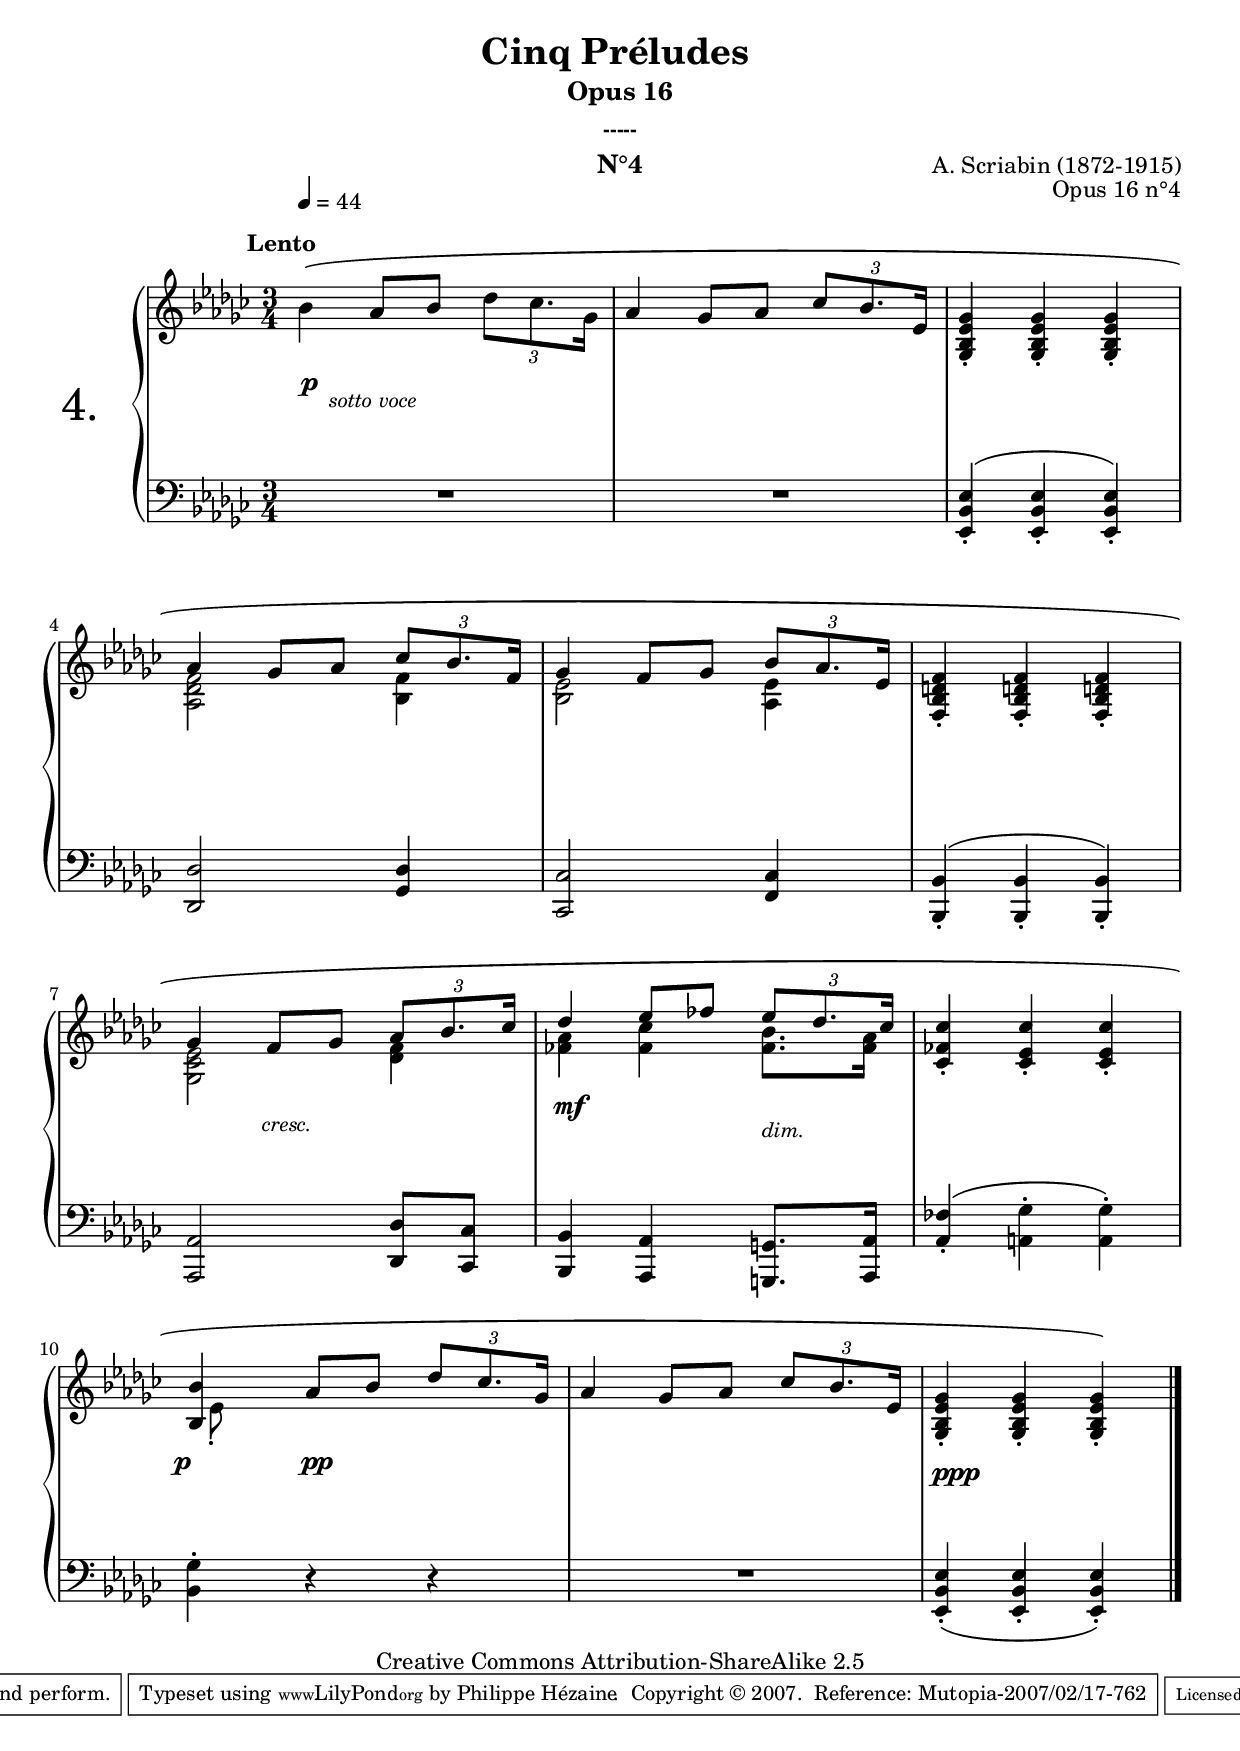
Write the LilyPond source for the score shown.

 \version "2.10.16"

 \paper { between-system-padding = #1
	ragged-bottom=##f
	ragged-last-bottom=##f
	}
 
     \header {
       title = "Cinq Préludes "
       subtitle = "Opus 16"
       subsubtitle = "-----"
       composer = "A. Scriabin (1872-1915)"
       opus = "Opus 16 n°4"
       instrument = "N°4"
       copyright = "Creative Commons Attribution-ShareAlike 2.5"
     
       % These are headers used by the Mutopia Project
       % http://www.mutopiaproject.org/
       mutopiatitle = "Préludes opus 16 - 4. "
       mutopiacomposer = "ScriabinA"
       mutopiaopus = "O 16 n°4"
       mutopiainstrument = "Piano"
       date = "composer's dates"
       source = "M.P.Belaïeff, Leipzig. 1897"
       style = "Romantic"
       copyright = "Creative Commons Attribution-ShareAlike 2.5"
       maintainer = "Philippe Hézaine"
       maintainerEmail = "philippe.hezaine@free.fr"
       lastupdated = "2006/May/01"



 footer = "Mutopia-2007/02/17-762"
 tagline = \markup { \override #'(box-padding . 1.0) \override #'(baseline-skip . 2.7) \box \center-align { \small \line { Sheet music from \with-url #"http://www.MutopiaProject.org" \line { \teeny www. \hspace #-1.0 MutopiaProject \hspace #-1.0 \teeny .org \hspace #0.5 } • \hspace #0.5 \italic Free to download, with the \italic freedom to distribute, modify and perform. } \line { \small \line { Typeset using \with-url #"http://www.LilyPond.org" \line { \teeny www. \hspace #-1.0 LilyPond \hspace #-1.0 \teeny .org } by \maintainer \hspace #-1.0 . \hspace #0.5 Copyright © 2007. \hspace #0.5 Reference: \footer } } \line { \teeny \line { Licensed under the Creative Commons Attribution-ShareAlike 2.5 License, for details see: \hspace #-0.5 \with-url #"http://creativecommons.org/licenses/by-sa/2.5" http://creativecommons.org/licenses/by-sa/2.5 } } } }
     }

     upper = \relative c'' {
       \clef treble
       \key es \minor
       \time 3/4

	%%%%%%%%%%%%%% IL Y A UN FICHIER MIDI SEPARE (overlaps)%%%%%%%%%%%%%

	\once \override Score.MetronomeMark #'extra-offset = #'(3.5 . 3)
	\tempo 4=44
	\once \override PhrasingSlur #'extra-offset = #'(0 . 0.7)
	\once \override TextScript #'extra-offset = #'(-5 . 1)
      bes4^\markup { \bold "Lento" }\( as8 bes \times 2/3 {des8[ ces8. ges16]} |
	as4 ges8 as \times 2/3 {ces8[ bes8. es,16]} |
	<ges, bes es ges>4_. <ges bes es ges>4_. <ges bes es ges>4_. |
\break
	\voiceOne
	<< { as'4 ges8 as \times 2/3 {ces8[ bes8. f16]} |
	ges4 f8 ges \times 2/3 {bes8[ as8. es16]} |
	<f, bes d! f>4_. <f bes d! f>4_. <f bes d! f>4_. |
\break
	ges'4 f8 ges \times 2/3 {as8[ bes8. ces16]} |
	des4 es8 fes \times 2/3 {es8[ des8. ces16]} |
	<ces, fes ces'>4_. <ces es ces'>4_. <ces es ces'>4_. |
	<bes bes'>4
      } % fin 1ère voix
	\context Voice = "1" { \voiceTwo
	<as des f>2 <bes f'>4 |
	<bes es>2 <as es'>4 |
	s2. |
	<ges ces es>2 <des' f>4 |
	<fes as>4 <fes ces'> <fes bes>8. <fes as>16 |
	s2. |
	\once \override NoteColumn #'force-hshift = #1.7 es8_. s8
	\oneVoice
	} >>
	as8 bes \times 2/3 {des8[ ces8. ges16]} |
	as4 ges8 as \times 2/3 {ces8[ bes8. es,16]} |
	<ges, bes es ges>4_. <ges bes es ges>4_. <ges bes es ges>4_.\)
	\bar "|."


     }
     
     lower = \relative c {
       \clef bass
       \key es \minor
       \time 3/4

	R2.
	R2.
	<es, bes' es>4_.^\( <es bes' es>_. <es bes' es>_.\) |
	<des des'>2 <ges des'>4 |
	<ces, ces'>2 <f ces'>4 |
	<bes, bes'>4_.^\( <bes bes'>_. <bes bes'>_.\) |
	<as as'>2 <des des'>8 <ces ces'> |
	<bes bes'>4 <as as'> <g! g'!>8. <as as'>16 |
	<as' fes'>4_.^\( <a! ges'>^. <a ges'>^.\) |
	<bes ges'>^. r4 r4 |
	R2. |
	<es, bes' es>4_._\( <es bes' es>_. <es bes' es>_.\)
  }
     
     dynamics = {
	     
       s8\p \once \override TextScript #'extra-offset = #'(-0.5 . 1.3) s8_\markup { \italic \small  sotto \small voce } s4 s4
	s2.*5
	s4\once \override TextScript #'extra-offset = #'(-0.5 . 1) s2_\markup { \italic \small  cresc. }
	s4\mf s4 \once \override TextScript #'extra-offset = #'(0 . 1) s4_\markup { \italic \small  dim. }
	s2.
	\once \override DynamicText #'extra-offset = #'(-1 . 2) s4\p s2\pp
	s2.
	\once \override DynamicText #'extra-offset = #'(1.5 . 1) s2.\ppp
     }
     
     
     \score {
       \context PianoStaff <<
  \set PianoStaff.instrumentName = \markup{ \fontsize #6 {"4."} \hspace #1.0 }
         \context Staff=upper \upper
         \context Dynamics=dynamics \dynamics
         \context Staff=lower <<
           \clef bass
           \lower
         >>
	 
       >>
       \layout {
         \context {
           \type "Engraver_group"
           \name Dynamics
           \alias Voice % So that \cresc works, for example.
           \consists "Output_property_engraver"
     
           \override VerticalAxisGroup #'minimum-Y-extent = #'(-5 . 5)
           \consists "Script_engraver"
           \consists "Dynamic_engraver"
           \consists "Text_engraver"
     
           \override TextScript #'font-size = #2
           \override TextScript #'font-shape = #'italic
           \override DynamicText #'extra-offset = #'(0.5 . 2)
           \override Hairpin #'extra-offset = #'(0 . 2.5)
     
           \consists "Skip_event_swallow_translator"
     
           \consists "Axis_group_engraver"
         }
         \context {
           \PianoStaff
           \accepts Dynamics
           \override VerticalAlignment #'forced-distance = #5.7
         }
       }
     }
%{     \score {
       \context PianoStaff <<
         \context Staff=upper  \upper %\dynamics

         \context Staff=lower << \lower %\dynamics
	>>

       >>
       \midi {
	\context { \Score
	tempoWholesPerMinute = #(ly:make-moment 44 4)
	     }

         \context {
           \type "Performer_group"
           \name Dynamics
         }
	
         \context {
           \PianoStaff
           \accepts Dynamics
         }
       }
     }
   %}
